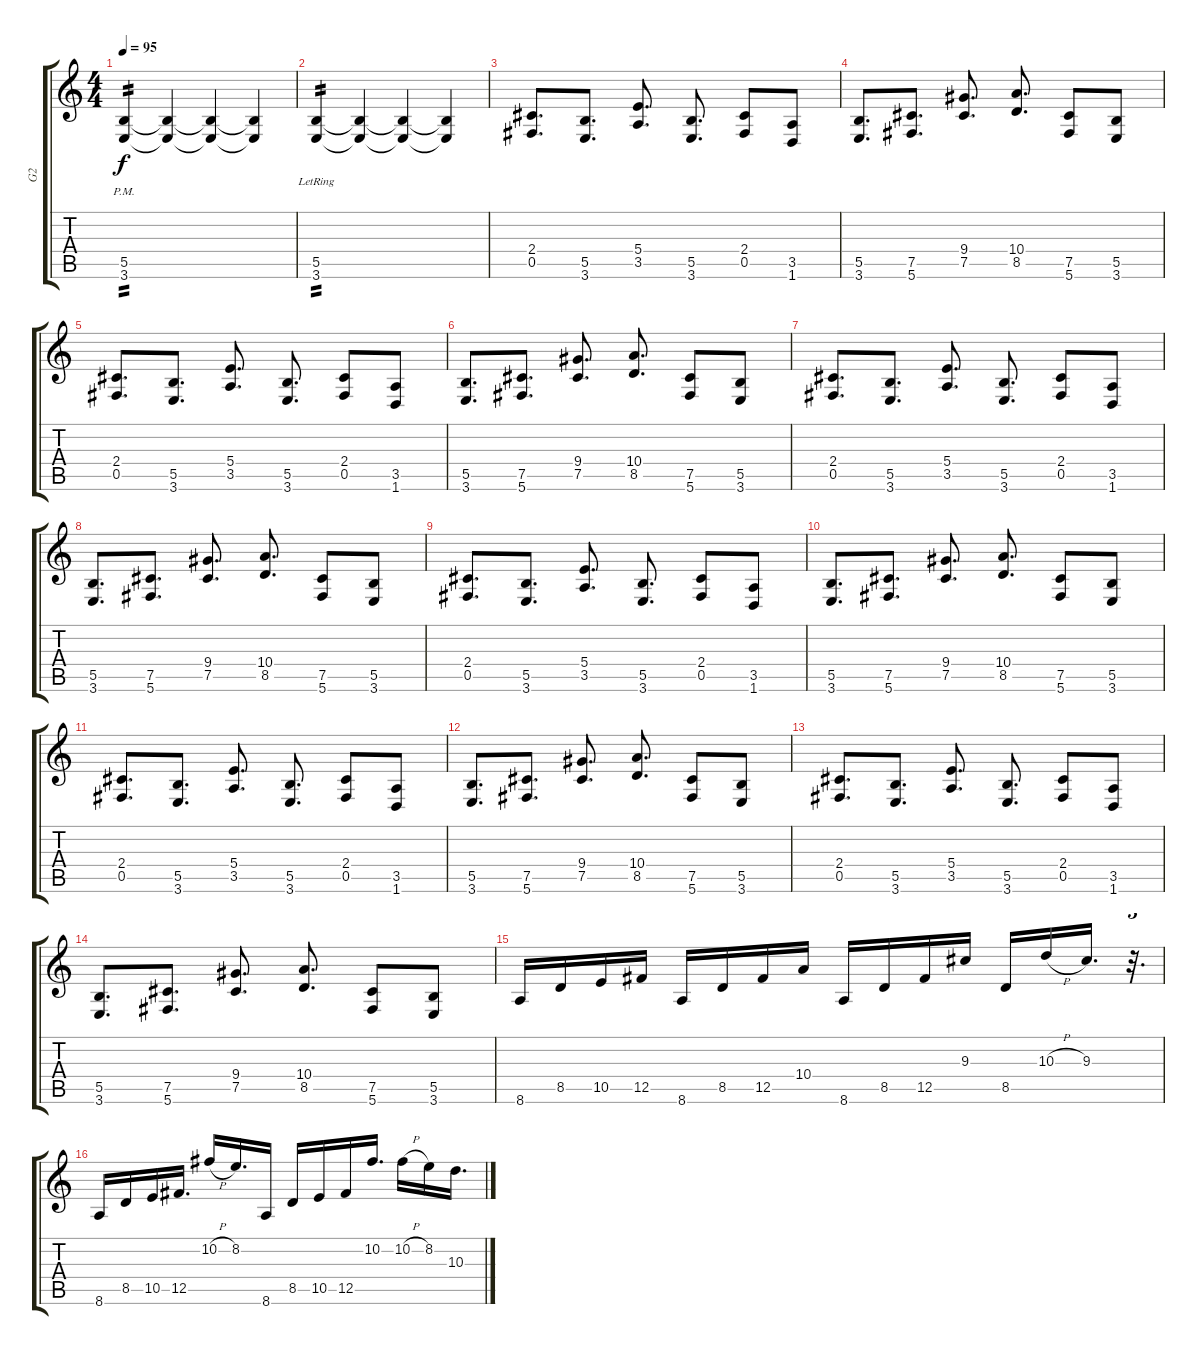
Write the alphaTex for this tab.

\track ("G2" "G2") {instrument distortionguitar}
\staff {score tabs}
\tuning (Db4 Ab3 E3 B2 Gb2 Db2) {hide}
\ts (4 4)
\tempo 95
\clef g2
\ks c
(5.5{pm} 3.6{pm}).4{tp 2 dy f} (5.5{t} 3.6{t}).4 (5.5{t} 3.6{t}).4 (5.5{t} 3.6{t}).4 |
(5.5{lr} 3.6).4{tp 2} (5.5{t} 3.6{t}).4 (5.5{t} 3.6{t}).4 (5.5{t} 3.6{t}).4 |
(2.4 0.5).8{d} (5.5 3.6).8{d} (5.4 3.5).8{d} (5.5 3.6).8{d} (2.4 0.5).8 (3.5 1.6).8 |
(5.5 3.6).8{d} (7.5 5.6).8{d} (9.4 7.5).8{d} (10.4 8.5).8{d} (7.5 5.6).8 (5.5 3.6).8 |
(2.4 0.5).8{d} (5.5 3.6).8{d} (5.4 3.5).8{d} (5.5 3.6).8{d} (2.4 0.5).8 (3.5 1.6).8 |
(5.5 3.6).8{d} (7.5 5.6).8{d} (9.4 7.5).8{d} (10.4 8.5).8{d} (7.5 5.6).8 (5.5 3.6).8 |
(2.4 0.5).8{d} (5.5 3.6).8{d} (5.4 3.5).8{d} (5.5 3.6).8{d} (2.4 0.5).8 (3.5 1.6).8 |
(5.5 3.6).8{d} (7.5 5.6).8{d} (9.4 7.5).8{d} (10.4 8.5).8{d} (7.5 5.6).8 (5.5 3.6).8 |
(2.4 0.5).8{d} (5.5 3.6).8{d} (5.4 3.5).8{d} (5.5 3.6).8{d} (2.4 0.5).8 (3.5 1.6).8 |
(5.5 3.6).8{d} (7.5 5.6).8{d} (9.4 7.5).8{d} (10.4 8.5).8{d} (7.5 5.6).8 (5.5 3.6).8 |
(2.4 0.5).8{d} (5.5 3.6).8{d} (5.4 3.5).8{d} (5.5 3.6).8{d} (2.4 0.5).8 (3.5 1.6).8 |
(5.5 3.6).8{d} (7.5 5.6).8{d} (9.4 7.5).8{d} (10.4 8.5).8{d} (7.5 5.6).8 (5.5 3.6).8 |
(2.4 0.5).8{d} (5.5 3.6).8{d} (5.4 3.5).8{d} (5.5 3.6).8{d} (2.4 0.5).8 (3.5 1.6).8 |
(5.5 3.6).8{d} (7.5 5.6).8{d} (9.4 7.5).8{d} (10.4 8.5).8{d} (7.5 5.6).8 (5.5 3.6).8 |
8.6.16 8.5.16 10.5.16 12.5.16 8.6.16 8.5.16 12.5.16 10.4.16 8.6.16 8.5.16 12.5.16 9.3.16 8.5.16 10.3{h}.16 9.3.16{d} r.32{d tu (3 2)} |
8.6.16 8.5.16 10.5.16 12.5.16{d} 10.2{h}.16 8.2.16{d} 8.6.16 8.5.16 10.5.16 12.5.16 10.2.16{d} 10.2{h}.16 8.2.16 10.3.16{d}
